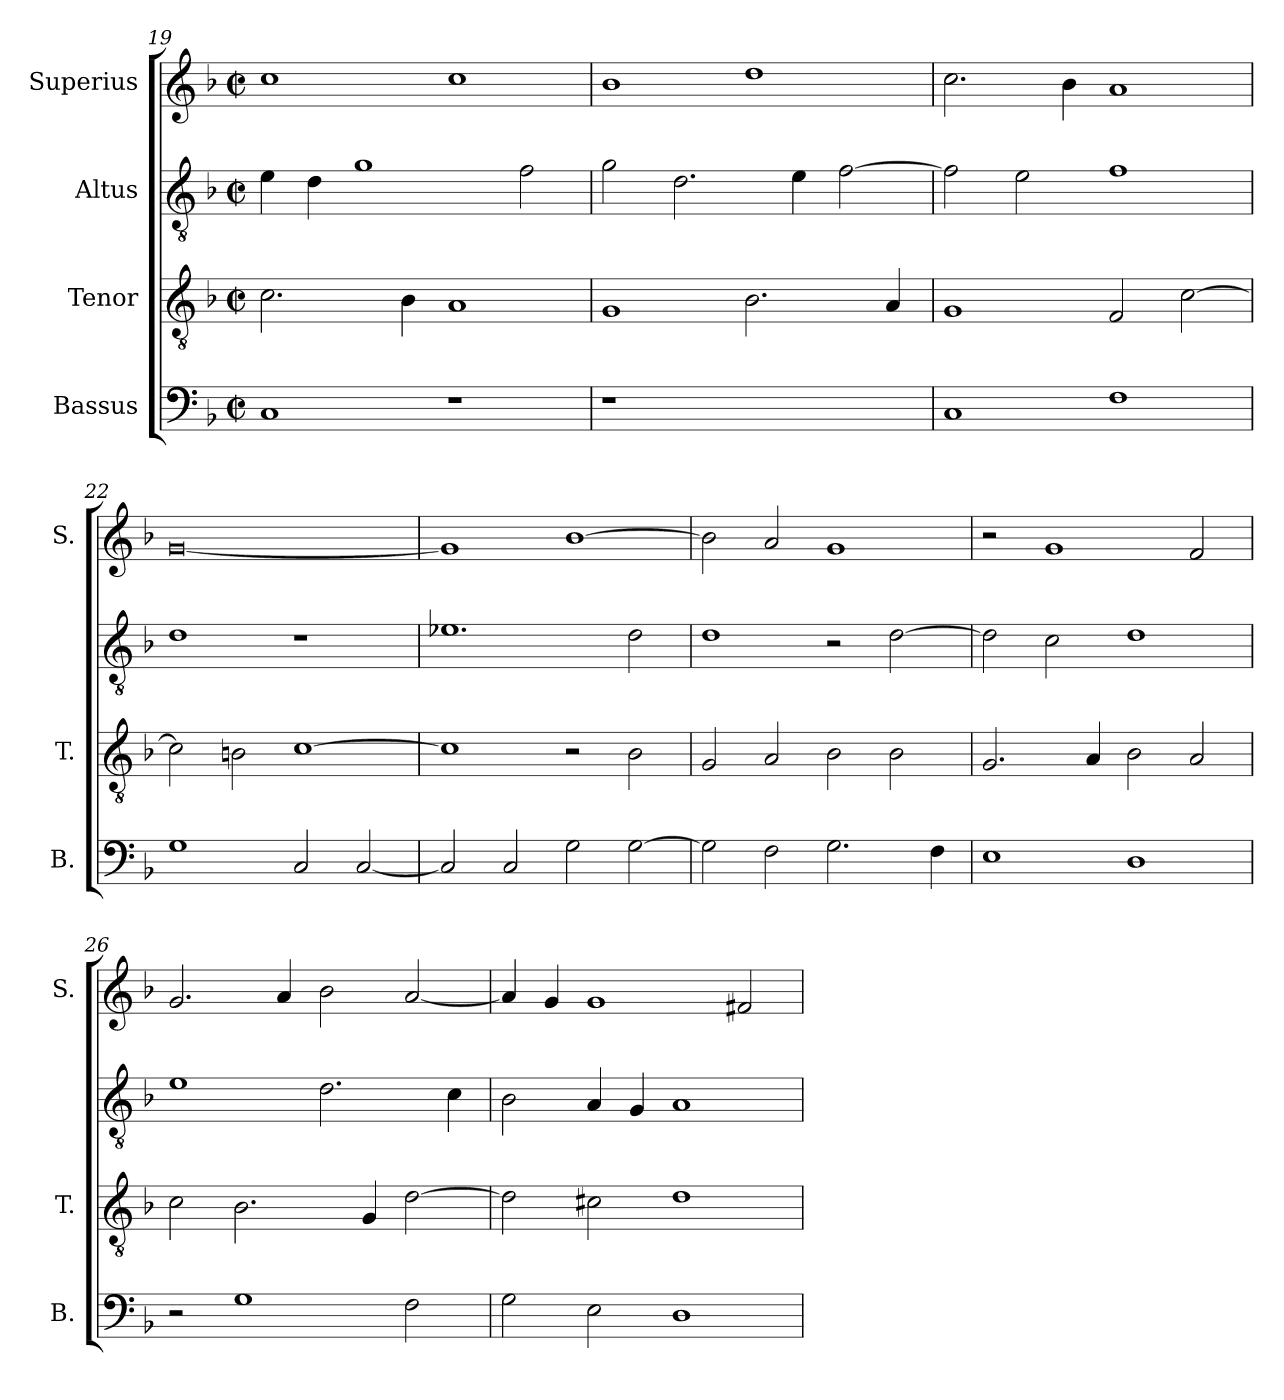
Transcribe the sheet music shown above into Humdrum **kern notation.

**kern	**kern	**kern	**kern
*part4	*part3	*part2	*part1
*staff4	*staff3	*staff2	*staff1
*I"Bassus	*I"Tenor	*I"Altus	*I"Superius
*I'B.	*I'T.	*	*I'S.
*clefF4	*clefGv2	*clefGv2	*clefG2
*	*ITrd7c12	*ITrd7c12	*
*k[b-]	*k[b-]	*k[b-]	*k[b-]
*F:	*F:	*F:	*F:
*M2/2	*M2/2	*M2/2	*M2/2
*met(c|)	*met(c|)	*met(c|)	*met(c|)
=19	=19	=19	=19
1Ci	2.Ci\	4Ei\	1cci
.	.	4Di\	.
.	.	1Gi	.
.	4BB-i\	.	.
1r	1AAi	.	1cci
.	.	2Fi\	.
=20	=20	=20	=20
!LO:N:vis=1	!	!	!
1r	1GGi	2Gi\	1b-i
.	.	2.Di\	.
1ryy	2.BB-i\	.	1ddi
.	.	4Ei\	.
.	.	[>2Fi\	.
.	4AAi/	.	.
=21	=21	=21	=21
1Ci	1GGi	2Fi\]	2.cci\
.	.	2Ei\	.
.	.	.	4b-i\
1Fi	2FFi/	1Fi	1ai
.	[>2Ci\	.	.
=22	=22	=22	=22
1Gi	2Ci\]	1Di	[<0gi
.	2BBni\	.	.
2Ci/	[>1Ci	1r	.
[<2Ci/	.	.	.
!!LO:LB:g=z
=23	=23	=23	=23
2Ci/]	1Ci]	1.E-Xi	1gi]
2Ci/	.	.	.
2Gi\	2r	.	[>1b-i
[>2Gi\	2BB-i\	2Di\	.
=24	=24	=24	=24
2Gi\]	2GGi/	1Di	2b-i\]
2Fi\	2AAi/	.	2ai/
2.Gi\	2BB-i\	2r	1gi
.	2BB-i\	[>2Di\	.
4Fi\	.	.	.
=25	=25	=25	=25
1Ei	2.GGi/	2Di\]	2r
.	.	2Ci\	1gi
.	4AAi/	.	.
1Di	2BB-i\	1Di	.
.	2AAi/	.	2fi/
=26	=26	=26	=26
2r	2Ci\	1Ei	2.gi/
1Gi	2.BB-i\	.	.
.	.	.	4ai/
.	.	2.Di\	2b-i\
.	4GGi/	.	.
2Fi\	[>2Di\	.	[<2ai/
.	.	4Ci\	.
=27	=27	=27	=27
2Gi\	2Di\]	2BB-i\	4ai/]
.	.	.	4gi/
2Ei\	2C#Xi\	4AAi/	1gi
.	.	4GGi/	.
1Di	1Di	1AAi	.
.	.	.	2f#Xi/
=	=	=	=
*-	*-	*-	*-
